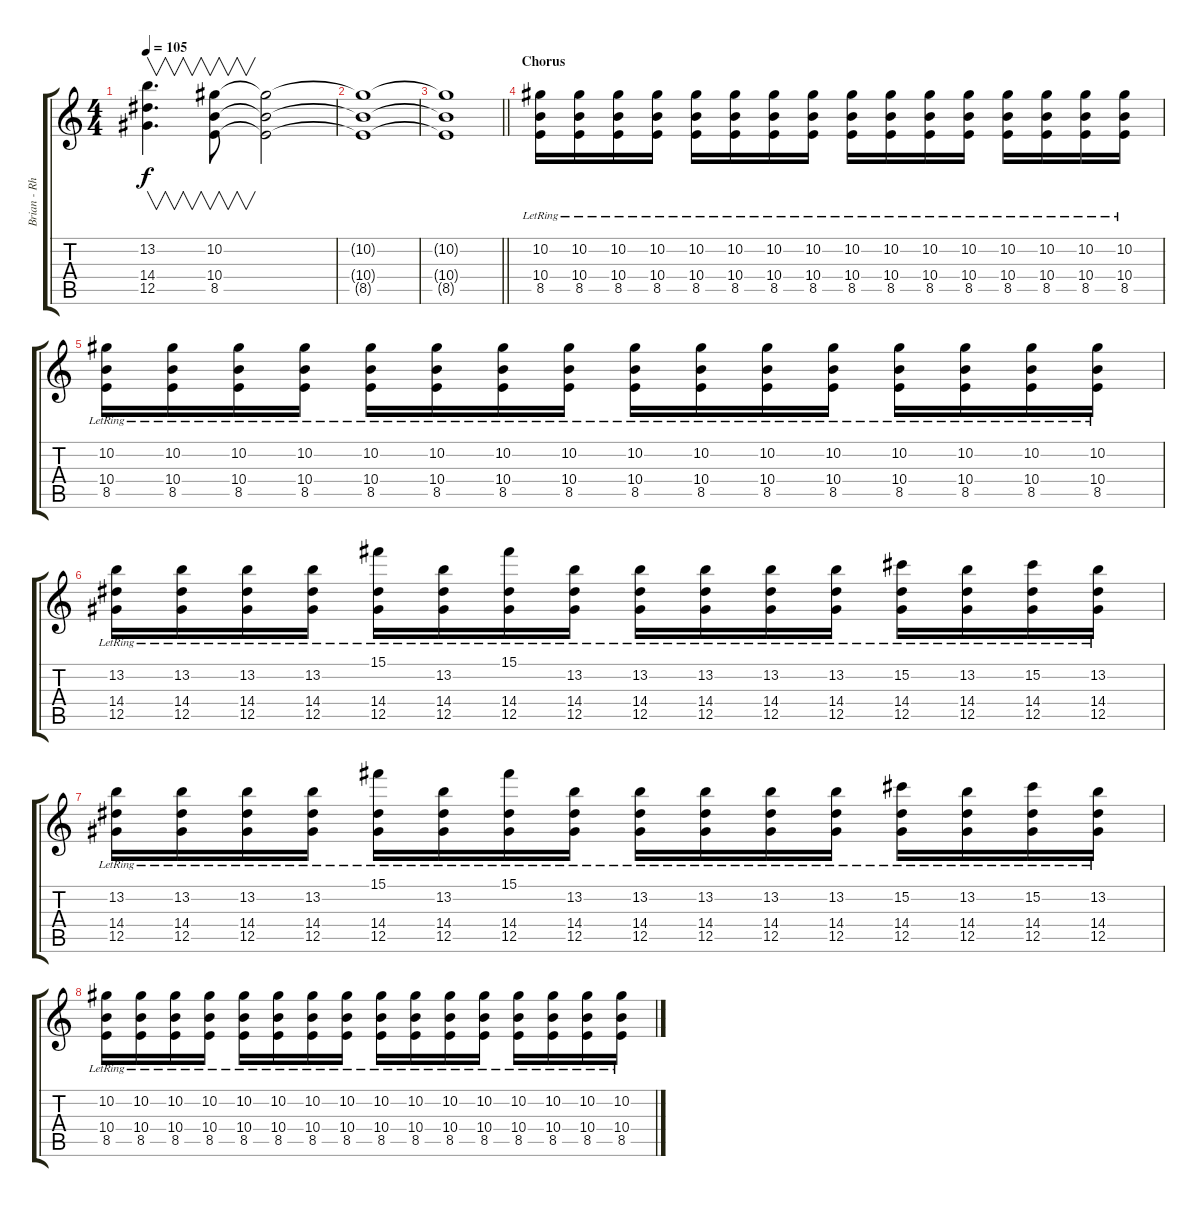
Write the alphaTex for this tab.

\track ("Brian - Rhythm Guitar" "Brian - Rh") {instrument electricguitarclean}
\staff {score tabs}
\tuning (Eb4 Bb3 Gb3 Db3 Ab2 Eb2) {hide}
\ts (4 4)
\tempo 105
\clef g2
\ks c
(13.2 14.4 12.5).4{v d dy f} (10.2 10.4 8.5).8{v} (10.2{t} 10.4{t} 8.5{t}).2 |
(10.2{t} 10.4{t} 8.5{t}).1 |
\barLineRight lightlight
(10.2{t} 10.4{t} 8.5{t}).1 |
\section ("" "Chorus")
(10.2{lr} 10.4{lr} 8.5{lr}).16 (10.2{lr} 10.4{lr} 8.5{lr}).16 (10.2{lr} 10.4{lr} 8.5{lr}).16 (10.2{lr} 10.4{lr} 8.5{lr}).16 (10.2{lr} 10.4{lr} 8.5{lr}).16 (10.2{lr} 10.4{lr} 8.5{lr}).16 (10.2{lr} 10.4{lr} 8.5{lr}).16 (10.2{lr} 10.4{lr} 8.5{lr}).16 (10.2{lr} 10.4{lr} 8.5{lr}).16 (10.2{lr} 10.4{lr} 8.5{lr}).16 (10.2{lr} 10.4{lr} 8.5{lr}).16 (10.2{lr} 10.4{lr} 8.5{lr}).16 (10.2{lr} 10.4{lr} 8.5{lr}).16 (10.2{lr} 10.4{lr} 8.5{lr}).16 (10.2{lr} 10.4{lr} 8.5{lr}).16 (10.2{lr} 10.4{lr} 8.5{lr}).16 |
(10.2{lr} 10.4{lr} 8.5{lr}).16 (10.2{lr} 10.4{lr} 8.5{lr}).16 (10.2{lr} 10.4{lr} 8.5{lr}).16 (10.2{lr} 10.4{lr} 8.5{lr}).16 (10.2{lr} 10.4{lr} 8.5{lr}).16 (10.2{lr} 10.4{lr} 8.5{lr}).16 (10.2{lr} 10.4{lr} 8.5{lr}).16 (10.2{lr} 10.4{lr} 8.5{lr}).16 (10.2{lr} 10.4{lr} 8.5{lr}).16 (10.2{lr} 10.4{lr} 8.5{lr}).16 (10.2{lr} 10.4{lr} 8.5{lr}).16 (10.2{lr} 10.4{lr} 8.5{lr}).16 (10.2{lr} 10.4{lr} 8.5{lr}).16 (10.2{lr} 10.4{lr} 8.5{lr}).16 (10.2{lr} 10.4{lr} 8.5{lr}).16 (10.2{lr} 10.4{lr} 8.5{lr}).16 |
(13.2{lr} 14.4{lr} 12.5{lr}).16 (13.2{lr} 14.4{lr} 12.5{lr}).16 (13.2{lr} 14.4{lr} 12.5{lr}).16 (13.2{lr} 14.4{lr} 12.5{lr}).16 (15.1{lr} 14.4{lr} 12.5{lr}).16 (13.2{lr} 14.4{lr} 12.5{lr}).16 (15.1{lr} 14.4{lr} 12.5{lr}).16 (13.2{lr} 14.4{lr} 12.5{lr}).16 (13.2{lr} 14.4{lr} 12.5{lr}).16 (13.2{lr} 14.4{lr} 12.5{lr}).16 (13.2{lr} 14.4{lr} 12.5{lr}).16 (13.2{lr} 14.4{lr} 12.5{lr}).16 (15.2{lr} 14.4{lr} 12.5{lr}).16 (13.2{lr} 14.4{lr} 12.5{lr}).16 (15.2{lr} 14.4{lr} 12.5{lr}).16 (13.2{lr} 14.4{lr} 12.5{lr}).16 |
(13.2{lr} 14.4{lr} 12.5{lr}).16 (13.2{lr} 14.4{lr} 12.5{lr}).16 (13.2{lr} 14.4{lr} 12.5{lr}).16 (13.2{lr} 14.4{lr} 12.5{lr}).16 (15.1{lr} 14.4{lr} 12.5{lr}).16 (13.2{lr} 14.4{lr} 12.5{lr}).16 (15.1{lr} 14.4{lr} 12.5{lr}).16 (13.2{lr} 14.4{lr} 12.5{lr}).16 (13.2{lr} 14.4{lr} 12.5{lr}).16 (13.2{lr} 14.4{lr} 12.5{lr}).16 (13.2{lr} 14.4{lr} 12.5{lr}).16 (13.2{lr} 14.4{lr} 12.5{lr}).16 (15.2{lr} 14.4{lr} 12.5{lr}).16 (13.2{lr} 14.4{lr} 12.5{lr}).16 (15.2{lr} 14.4{lr} 12.5{lr}).16 (13.2{lr} 14.4{lr} 12.5{lr}).16 |
(10.2{lr} 10.4{lr} 8.5{lr}).16 (10.2{lr} 10.4{lr} 8.5{lr}).16 (10.2{lr} 10.4{lr} 8.5{lr}).16 (10.2{lr} 10.4{lr} 8.5{lr}).16 (10.2{lr} 10.4{lr} 8.5{lr}).16 (10.2{lr} 10.4{lr} 8.5{lr}).16 (10.2{lr} 10.4{lr} 8.5{lr}).16 (10.2{lr} 10.4{lr} 8.5{lr}).16 (10.2{lr} 10.4{lr} 8.5{lr}).16 (10.2{lr} 10.4{lr} 8.5{lr}).16 (10.2{lr} 10.4{lr} 8.5{lr}).16 (10.2{lr} 10.4{lr} 8.5{lr}).16 (10.2{lr} 10.4{lr} 8.5{lr}).16 (10.2{lr} 10.4{lr} 8.5{lr}).16 (10.2{lr} 10.4{lr} 8.5{lr}).16 (10.2{lr} 10.4{lr} 8.5{lr}).16
